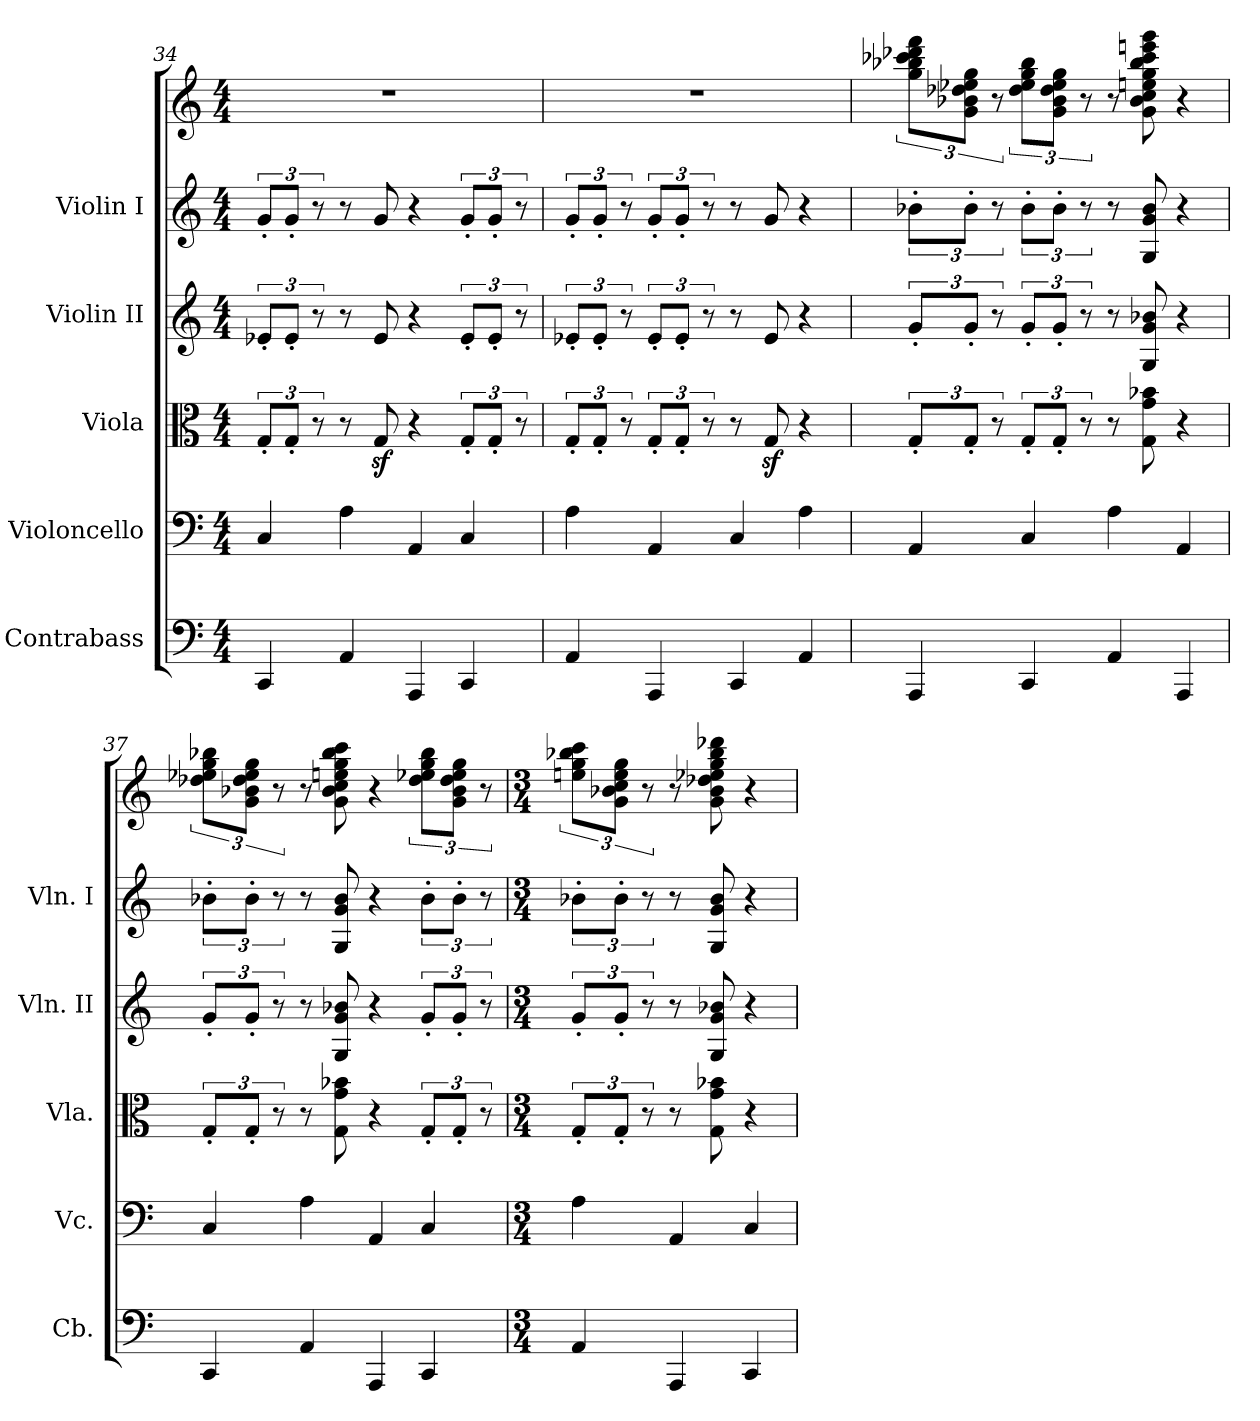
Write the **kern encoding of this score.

**kern	**kern	**kern	**kern	**kern	**kern
*part6	*part5	*part4	*part3	*part2	*part1
*staff6	*staff5	*staff4	*staff3	*staff2	*staff1
*I"Contrabass	*I"Violoncello	*I"Viola	*I"Violin II	*I"Violin I	*
*I'Cb.	*I'Vc.	*I'Vla.	*I'Vln. II	*I'Vln. I	*
*clefF4	*clefF4	*clefC3	*clefG2	*clefG2	*clefG2
*k[]	*k[]	*k[]	*k[]	*k[]	*k[]
*C:	*C:	*C:	*C:	*C:	*C:
*M4/4	*M4/4	*M4/4	*M4/4	*M4/4	*M4/4
*MM160	*MM160	*MM160	*MM160	*MM160	*MM160
=34	=34	=34	=34	=34	=34
4CC	4C	12G'L	12e-X'L	12g'L	1r
.	.	12G'J	12e-'J	12g'J	.
.	.	12r	12r	12r	.
4AA	4A	8r	8r	8r	.
.	.	8Gz	8e-	8g	.
4AAA	4AA	4r	4r	4r	.
4CC	4C	12G'L	12e-'L	12g'L	.
.	.	12G'J	12e-'J	12g'J	.
.	.	12r	12r	12r	.
=35	=35	=35	=35	=35	=35
4AA	4A	12G'L	12e-X'L	12g'L	1r
.	.	12G'J	12e-'J	12g'J	.
.	.	12r	12r	12r	.
4AAA	4AA	12G'L	12e-'L	12g'L	.
.	.	12G'J	12e-'J	12g'J	.
.	.	12r	12r	12r	.
4CC	4C	8r	8r	8r	.
.	.	8Gz	8e-	8g	.
4AA	4A	4r	4r	4r	.
=36	=36	=36	=36	=36	=36
4AAA	4AA	12G'L	12g'L	12b-X'L	12gg 12bb-X 12ccc-X 12ddd-X 12fffL
.	.	12G'J	12g'J	12b-'J	12g 12b-X 12dd-X 12ee-X 12ggJ
.	.	12r	12r	12r	12r
4CC	4C	12G'L	12g'L	12b-'L	12dd- 12ee- 12gg 12bb-L
.	.	12G'J	12g'J	12b-'J	12g 12b- 12dd- 12ee- 12ggJ
.	.	12r	12r	12r	12r
4AA	4A	8r	8r	8r	8r
.	.	8G 8g 8b-X	8G 8g 8b-X	8G 8g 8b-	8g 8b- 8cc 8een 8gg 8bb- 8ccc- 8eeen 8ggg
4AAA	4AA	4r	4r	4r	4r
=37	=37	=37	=37	=37	=37
4CC	4C	12G'L	12g'L	12b-X'L	12dd-X 12ee-X 12gg 12bb-XL
.	.	12G'J	12g'J	12b-'J	12g 12b-X 12dd- 12ee- 12ggJ
.	.	12r	12r	12r	12r
4AA	4A	8r	8r	8r	8r
.	.	8G 8g 8b-X	8G 8g 8b-X	8G 8g 8b-	8g 8b- 8cc 8een 8gg 8bb- 8ccc
4AAA	4AA	4r	4r	4r	4r
4CC	4C	12G'L	12g'L	12b-'L	12dd- 12ee-X 12gg 12bb-L
.	.	12G'J	12g'J	12b-'J	12g 12b- 12dd- 12ee- 12ggJ
.	.	12r	12r	12r	12r
=38	=38	=38	=38	=38	=38
*M3/4	*M3/4	*M3/4	*M3/4	*M3/4	*M3/4
4AA	4A	12G'L	12g'L	12b-X'L	12een 12gg 12bb-X 12cccL
.	.	12G'J	12g'J	12b-'J	12g 12b-X 12cc 12ee 12ggJ
.	.	12r	12r	12r	12r
4AAA	4AA	8r	8r	8r	8r
.	.	8G 8g 8b-X	8G 8g 8b-X	8G 8g 8b-	8g 8b- 8dd-X 8ee-X 8gg 8bb- 8ddd-X
4CC	4C	4r	4r	4r	4r
=	=	=	=	=	=
*-	*-	*-	*-	*-	*-
